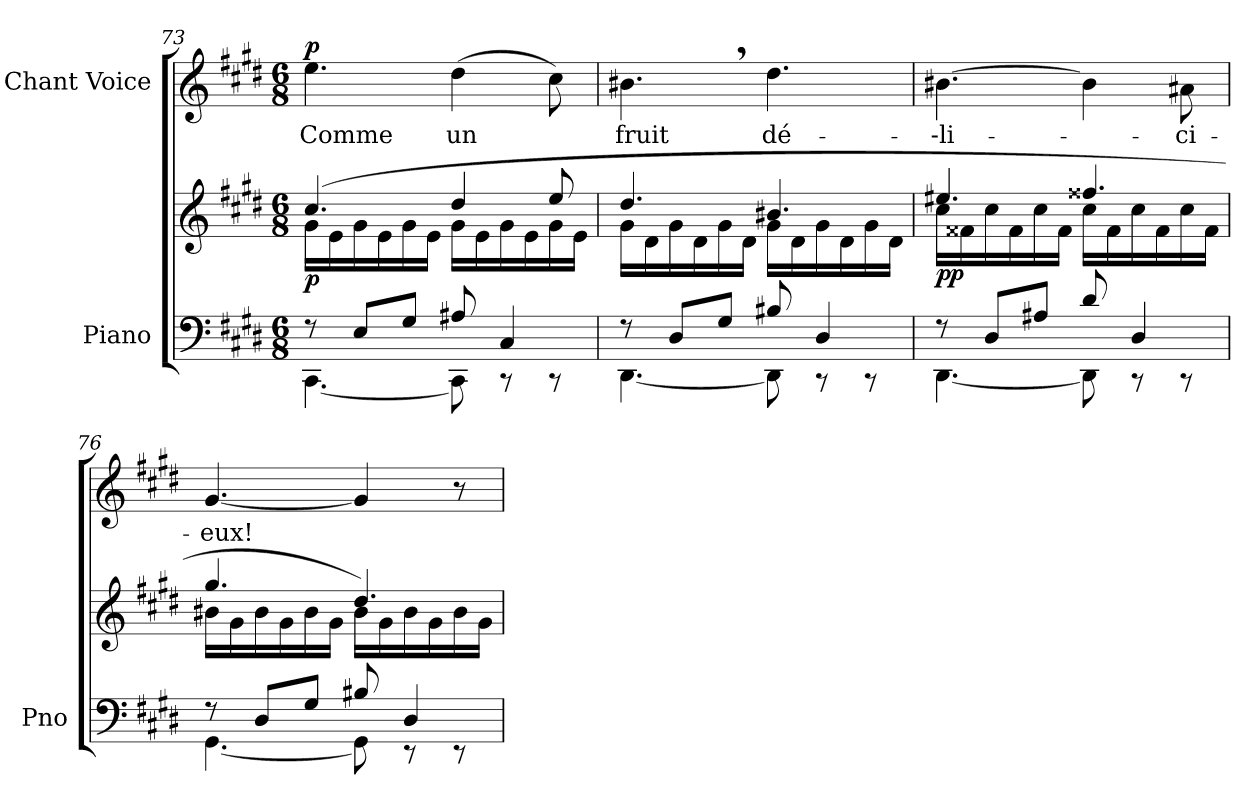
**kern	**kern	**dynam	**kern	**text	**dynam
*part2	*part2	*part2	*part1	*part1	*part1
*staff3	*staff2	*staff2/3	*staff1	*staff1	*staff1
*I"Piano	*	*	*I"Chant Voice	*	*
*I'Pno	*	*	*	*	*
*clefF4	*clefG2	*	*clefG2	*	*
*k[f#c#g#d#]	*k[f#c#g#d#]	*	*k[f#c#g#d#]	*	*
*M6/8	*M6/8	*	*M6/8	*	*
=73	=73	=73	=73	=73	=73
*^	*^	*	*	*	*
!	!	!	!	!LO:DY:b	!	!	!LO:DY:a
8r	[4.CC#\	(4.cc#/	16g#\LL	p	4.ee\	Comme	p
.	.	.	16e\	.	.	.	.
8E/L	.	.	16g#\	.	.	.	.
.	.	.	16e\	.	.	.	.
8G#/J	.	.	16g#\	.	.	.	.
.	.	.	16e\JJ	.	.	.	.
8A#X/	8CC#\]	4dd#/	16g#\LL	.	(4dd#\	un	.
.	.	.	16e\	.	.	.	.
4C#/	8r	.	16g#\	.	.	.	.
.	.	.	16e\	.	.	.	.
.	8r	8ee/	16g#\	.	8cc#\)	.	.
.	.	.	16e\JJ	.	.	.	.
=74	=74	=74	=74	=74	=74	=74	=74
8r	[4.DD#\	4.dd#/	16g#\LL	.	4.b#X,\	fruit	.
.	.	.	16d#\	.	.	.	.
8D#/L	.	.	16g#\	.	.	.	.
.	.	.	16d#\	.	.	.	.
8G#/J	.	.	16g#\	.	.	.	.
.	.	.	16d#\JJ	.	.	.	.
8B#X/	8DD#\]	4.b#X/	16g#\LL	.	4.dd#\	dé-	.
.	.	.	16d#\	.	.	.	.
4D#/	8r	.	16g#\	.	.	.	.
.	.	.	16d#\	.	.	.	.
.	8r	.	16g#\	.	.	.	.
.	.	.	16d#\JJ	.	.	.	.
=75	=75	=75	=75	=75	=75	=75	=75
!	!	!	!	!LO:DY:b	!	!	!
8r	[4.DD#\	4.ee#X/	16cc#\LL	pp	[4.b#X\	--li-	.
.	.	.	16f##X\	.	.	.	.
8D#/L	.	.	16cc#\	.	.	.	.
.	.	.	16f##\	.	.	.	.
8A#X/J	.	.	16cc#\	.	.	.	.
.	.	.	16f##\JJ	.	.	.	.
8d#/	8DD#\]	4.ff##X/	16cc#\LL	.	4b#\]	.	.
.	.	.	16f##\	.	.	.	.
4D#/	8r	.	16cc#\	.	.	.	.
.	.	.	16f##\	.	.	.	.
.	8r	.	16cc#\	.	8a#X\	-ci-	.
.	.	.	16f##\JJ	.	.	.	.
=76	=76	=76	=76	=76	=76	=76	=76
8r	[4.GG#\	4.gg#/	16b#X\LL	.	[4.g#/	-eux!	.
.	.	.	16g#\	.	.	.	.
8D#/L	.	.	16b#\	.	.	.	.
.	.	.	16g#\	.	.	.	.
8G#/J	.	.	16b#\	.	.	.	.
.	.	.	16g#\JJ	.	.	.	.
8B#X/	8GG#\]	4.dd#/)	16b#\LL	.	4g#/]	.	.
.	.	.	16g#\	.	.	.	.
4D#/	8r	.	16b#\	.	.	.	.
.	.	.	16g#\	.	.	.	.
.	8r	.	16b#\	.	8r	.	.
.	.	.	16g#\JJ	.	.	.	.
*v	*v	*	*	*	*	*	*
*	*v	*v	*	*	*	*
=	=	=	=	=	=
*-	*-	*-	*-	*-	*-
